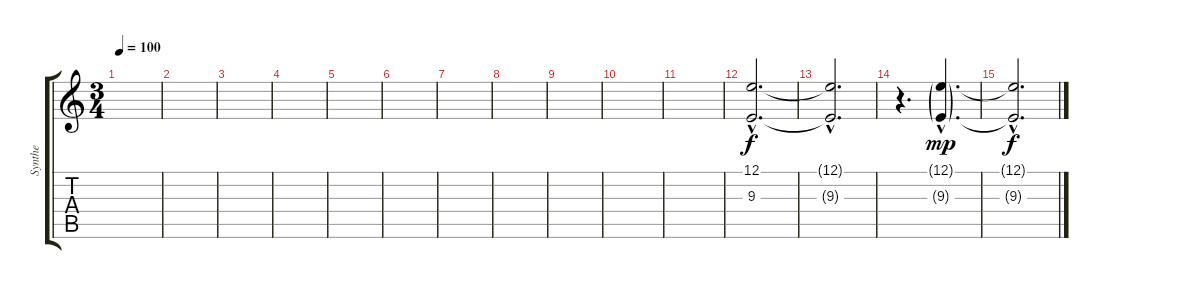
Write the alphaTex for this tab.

\track ("Synthe" "Synthe") {instrument pad4choir}
\staff {score tabs}
\tuning (E4 B3 G3 D3 A2 E2) {hide}
\ts (3 4)
\tempo 100
\clef g2
\ks c
|
|
|
|
|
|
|
|
|
|
|
(12.1{hac} 9.3{hac}).2{d} |
(12.1{hac t} 9.3{hac t}).2{d} |
r.4{d} (12.1{g hac} 9.3{g hac}).4{d dy mp} |
(12.1{hac t} 9.3{hac t}).2{d dy f}
